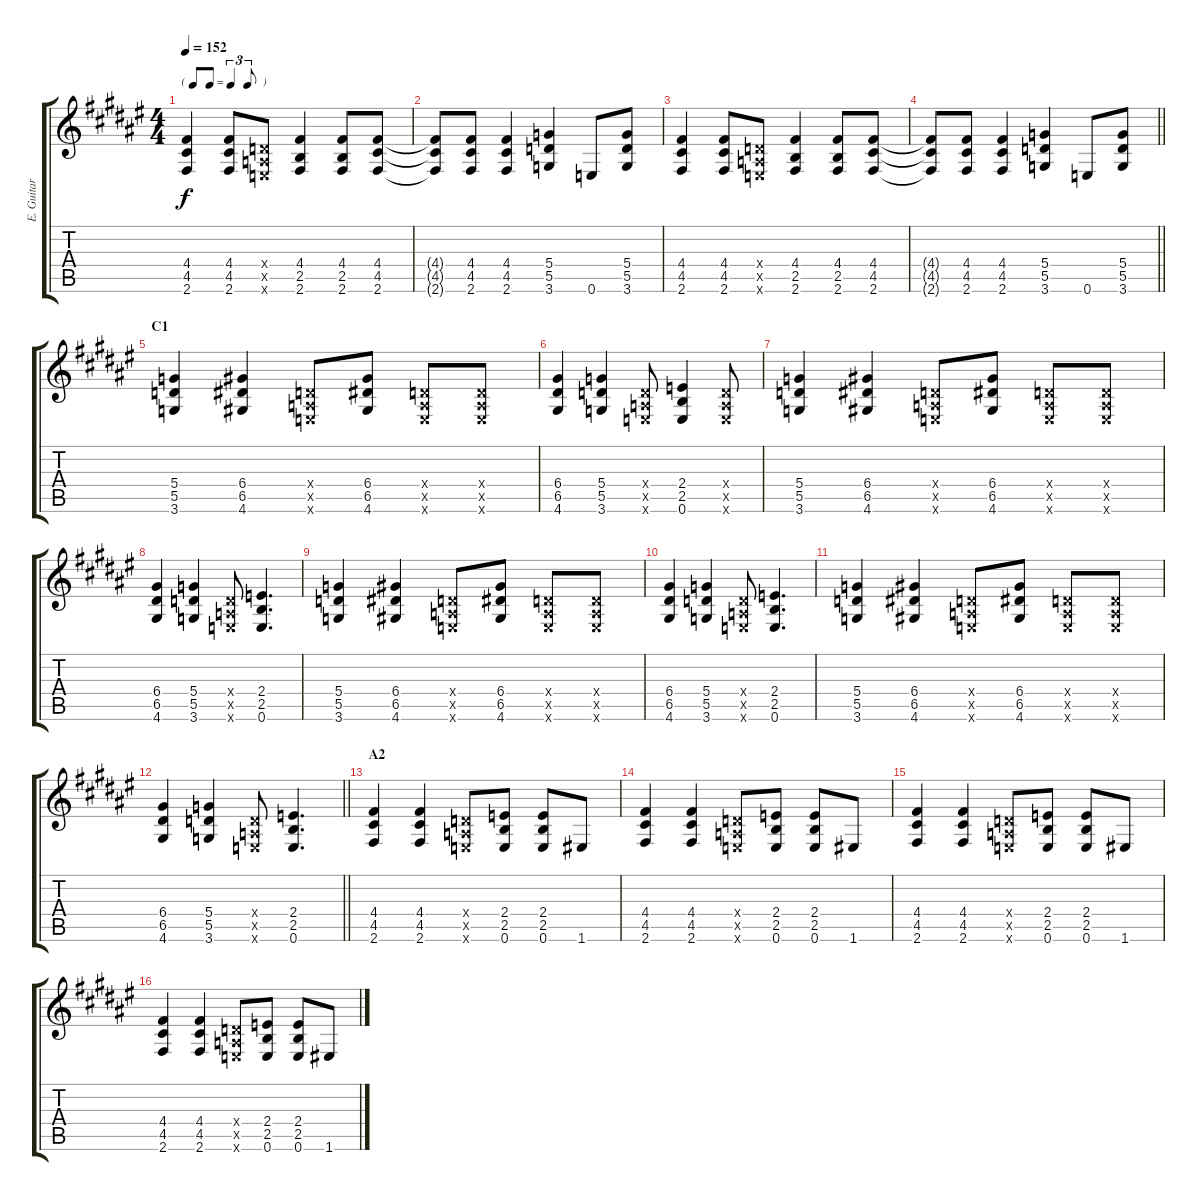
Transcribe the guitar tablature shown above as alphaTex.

\track ("E. Guitar II" "E. Guitar ") {instrument overdrivenguitar}
\staff {score tabs}
\tuning (E4 B3 G3 D3 A2 E2) {hide}
\ts (4 4)
\tf triplet8th
\tempo 152
\clef g2
\ks f#
(4.4 4.5 2.6).4{dy f} (4.4 4.5 2.6).8 (0.4{x} 0.5{x} 0.6{x}).8 (4.4 2.5 2.6).4 (4.4 2.5 2.6).8 (4.4 4.5 2.6).8 |
(4.4{t} 4.5{t} 2.6{t}).8 (4.4 4.5 2.6).8 (4.4 4.5 2.6).4 (5.4 5.5 3.6).4 0.6.8 (5.4 5.5 3.6).8 |
(4.4 4.5 2.6).4 (4.4 4.5 2.6).8 (0.4{x} 0.5{x} 0.6{x}).8 (4.4 2.5 2.6).4 (4.4 2.5 2.6).8 (4.4 4.5 2.6).8 |
\barLineRight lightlight
(4.4{t} 4.5{t} 2.6{t}).8 (4.4 4.5 2.6).8 (4.4 4.5 2.6).4 (5.4 5.5 3.6).4 0.6.8 (5.4 5.5 3.6).8 |
\section ("" "C1")
(5.4 5.5 3.6).4 (6.4 6.5 4.6).4 (0.4{x} 0.5{x} 0.6{x}).8 (6.4 6.5 4.6).8 (0.4{x} 0.5{x} 0.6{x}).8 (0.4{x} 0.5{x} 0.6{x}).8 |
(6.4 6.5 4.6).4 (5.4 5.5 3.6).4 (0.4{x} 0.5{x} 0.6{x}).8 (2.4 2.5 0.6).4 (0.4{x} 0.5{x} 0.6{x}).8 |
(5.4 5.5 3.6).4 (6.4 6.5 4.6).4 (0.4{x} 0.5{x} 0.6{x}).8 (6.4 6.5 4.6).8 (0.4{x} 0.5{x} 0.6{x}).8 (0.4{x} 0.5{x} 0.6{x}).8 |
(6.4 6.5 4.6).4 (5.4 5.5 3.6).4 (0.4{x} 0.5{x} 0.6{x}).8 (2.4 2.5 0.6).4{d} |
(5.4 5.5 3.6).4 (6.4 6.5 4.6).4 (0.4{x} 0.5{x} 0.6{x}).8 (6.4 6.5 4.6).8 (0.4{x} 0.5{x} 0.6{x}).8 (0.4{x} 0.5{x} 0.6{x}).8 |
(6.4 6.5 4.6).4 (5.4 5.5 3.6).4 (0.4{x} 0.5{x} 0.6{x}).8 (2.4 2.5 0.6).4{d} |
(5.4 5.5 3.6).4 (6.4 6.5 4.6).4 (0.4{x} 0.5{x} 0.6{x}).8 (6.4 6.5 4.6).8 (0.4{x} 0.5{x} 0.6{x}).8 (0.4{x} 0.5{x} 0.6{x}).8 |
\barLineRight lightlight
(6.4 6.5 4.6).4 (5.4 5.5 3.6).4 (0.4{x} 0.5{x} 0.6{x}).8 (2.4 2.5 0.6).4{d} |
\section ("" "A2")
(4.4 4.5 2.6).4 (4.4 4.5 2.6).4 (0.4{x} 0.5{x} 0.6{x}).8 (2.4 2.5 0.6).8 (2.4 2.5 0.6).8 1.6.8 |
(4.4 4.5 2.6).4 (4.4 4.5 2.6).4 (0.4{x} 0.5{x} 0.6{x}).8 (2.4 2.5 0.6).8 (2.4 2.5 0.6).8 1.6.8 |
(4.4 4.5 2.6).4 (4.4 4.5 2.6).4 (0.4{x} 0.5{x} 0.6{x}).8 (2.4 2.5 0.6).8 (2.4 2.5 0.6).8 1.6.8 |
(4.4 4.5 2.6).4 (4.4 4.5 2.6).4 (0.4{x} 0.5{x} 0.6{x}).8 (2.4 2.5 0.6).8 (2.4 2.5 0.6).8 1.6.8
